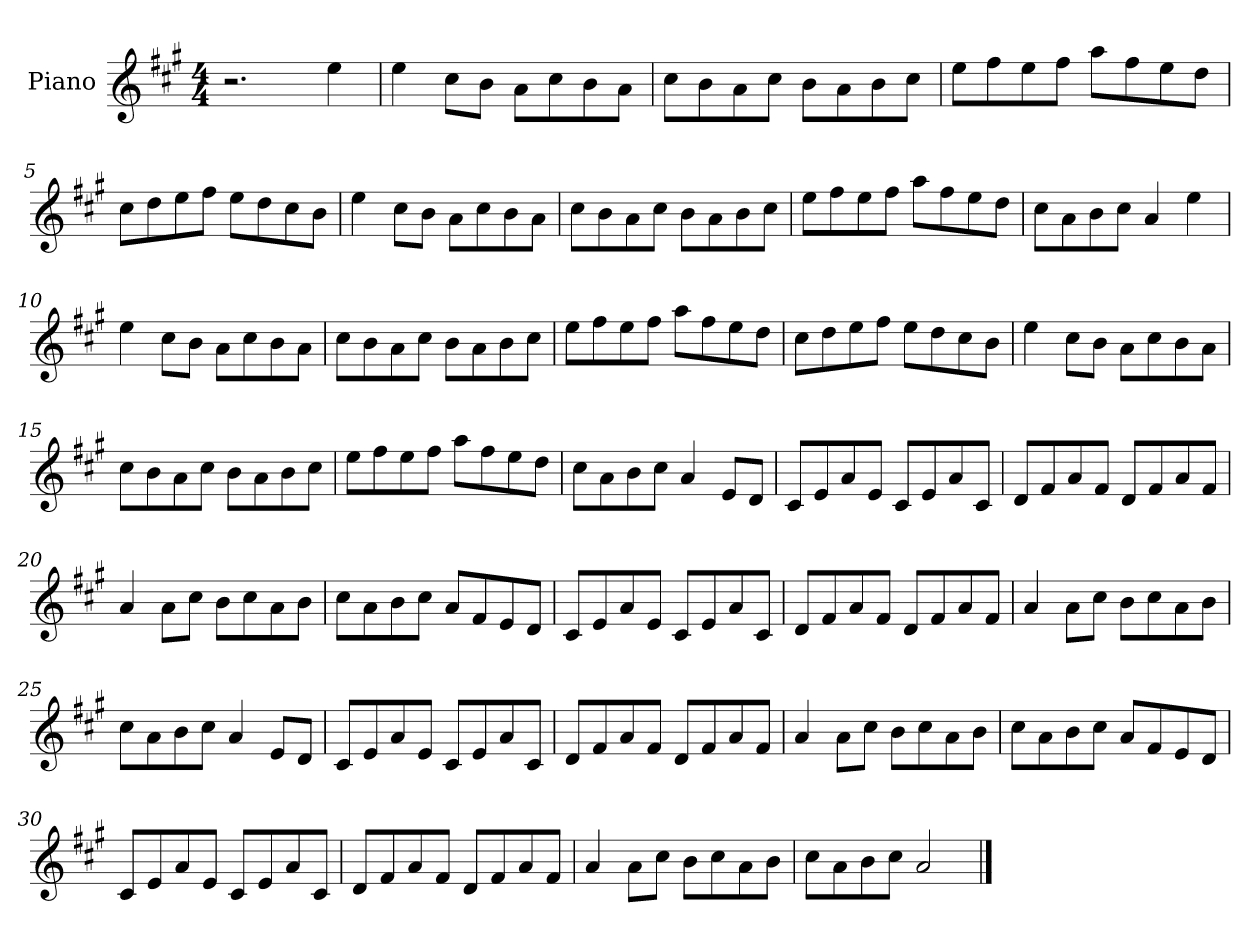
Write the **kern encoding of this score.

**kern
*part1
*staff1
*I"Piano
*I'Pno
*clefG2
*k[f#c#g#]
*M4/4
=1
2.r
4ee\
=2
4ee\
8cc#\L
8b\J
8a\L
8cc#\
8b\
8a\J
=3
8cc#\L
8b\
8a\
8cc#\J
8b\L
8a\
8b\
8cc#\J
=4
8ee\L
8ff#\
8ee\
8ff#\J
8aa\L
8ff#\
8ee\
8dd\J
=5
8cc#\L
8dd\
8ee\
8ff#\J
8ee\L
8dd\
8cc#\
8b\J
=6
4ee\
8cc#\L
8b\J
8a\L
8cc#\
8b\
8a\J
=7
8cc#\L
8b\
8a\
8cc#\J
8b\L
8a\
8b\
8cc#\J
=8
8ee\L
8ff#\
8ee\
8ff#\J
8aa\L
8ff#\
8ee\
8dd\J
=9
8cc#\L
8a\
8b\
8cc#\J
4a/
4ee\
=10
4ee\
8cc#\L
8b\J
8a\L
8cc#\
8b\
8a\J
=11
8cc#\L
8b\
8a\
8cc#\J
8b\L
8a\
8b\
8cc#\J
=12
8ee\L
8ff#\
8ee\
8ff#\J
8aa\L
8ff#\
8ee\
8dd\J
=13
8cc#\L
8dd\
8ee\
8ff#\J
8ee\L
8dd\
8cc#\
8b\J
=14
4ee\
8cc#\L
8b\J
8a\L
8cc#\
8b\
8a\J
=15
8cc#\L
8b\
8a\
8cc#\J
8b\L
8a\
8b\
8cc#\J
=16
8ee\L
8ff#\
8ee\
8ff#\J
8aa\L
8ff#\
8ee\
8dd\J
=17
8cc#\L
8a\
8b\
8cc#\J
4a/
8e/L
8d/J
=18
8c#/L
8e/
8a/
8e/J
8c#/L
8e/
8a/
8c#/J
=19
8d/L
8f#/
8a/
8f#/J
8d/L
8f#/
8a/
8f#/J
=20
4a/
8a\L
8cc#\J
8b\L
8cc#\
8a\
8b\J
=21
8cc#\L
8a\
8b\
8cc#\J
8a/L
8f#/
8e/
8d/J
=22
8c#/L
8e/
8a/
8e/J
8c#/L
8e/
8a/
8c#/J
=23
8d/L
8f#/
8a/
8f#/J
8d/L
8f#/
8a/
8f#/J
=24
4a/
8a\L
8cc#\J
8b\L
8cc#\
8a\
8b\J
=25
8cc#\L
8a\
8b\
8cc#\J
4a/
8e/L
8d/J
=26
8c#/L
8e/
8a/
8e/J
8c#/L
8e/
8a/
8c#/J
=27
8d/L
8f#/
8a/
8f#/J
8d/L
8f#/
8a/
8f#/J
=28
4a/
8a\L
8cc#\J
8b\L
8cc#\
8a\
8b\J
=29
8cc#\L
8a\
8b\
8cc#\J
8a/L
8f#/
8e/
8d/J
=30
8c#/L
8e/
8a/
8e/J
8c#/L
8e/
8a/
8c#/J
=31
8d/L
8f#/
8a/
8f#/J
8d/L
8f#/
8a/
8f#/J
=32
4a/
8a\L
8cc#\J
8b\L
8cc#\
8a\
8b\J
=33
8cc#\L
8a\
8b\
8cc#\J
2a/
==
*-
